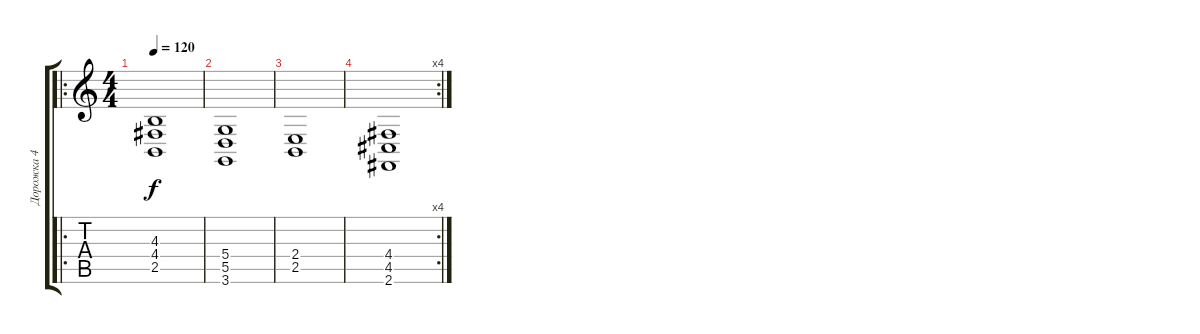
\track ("Дорожка 4" "Дорожка 4") {instrument stringensemble1}
\staff {score tabs}
\tuning (E4 B3 G3 D3 A2 E2) {hide}
\ro
\ts (4 4)
\tempo 120
\clef g2
\ks c
(4.3 4.4 2.5).1{dy f} |
(5.4 5.5 3.6).1 |
(2.4 2.5).1 |
\rc 4
(4.4 4.5 2.6).1
